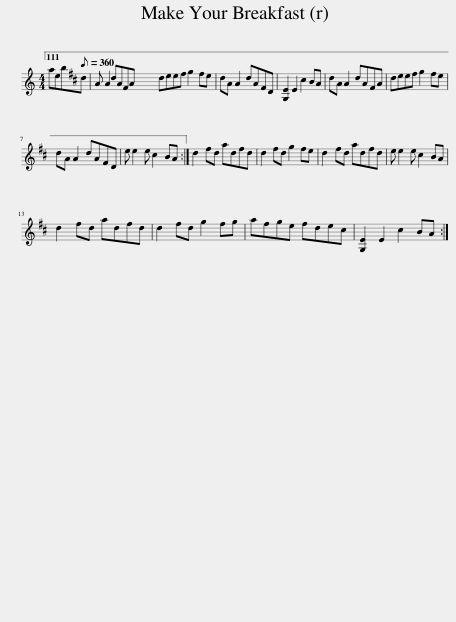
X:1
L:1/8
M:4/4
I:linebreak $
K:C
V:1 treble
V:1
 aeb[Q:1/8=360]d A A2 dA^FA | dee^f g2 fe | dA A2 dA^FD | [G,E]2 E2 ^c2 BA | dA A2 dA^FA | %5
 dee^f g2 fe |$ dA A2 dA^FD | e e2 e ^c2 BA :| d2 ^fd adfd | d2 ^fd g2 fe | %10
 d2 ^fd adfd | e e2 e ^c2 BA |$ d2 ^fd adfd | d2 ^fd g2 fg | a^fge fde^c | %15
 [G,E]2 E2 ^c2 BA :| %16
